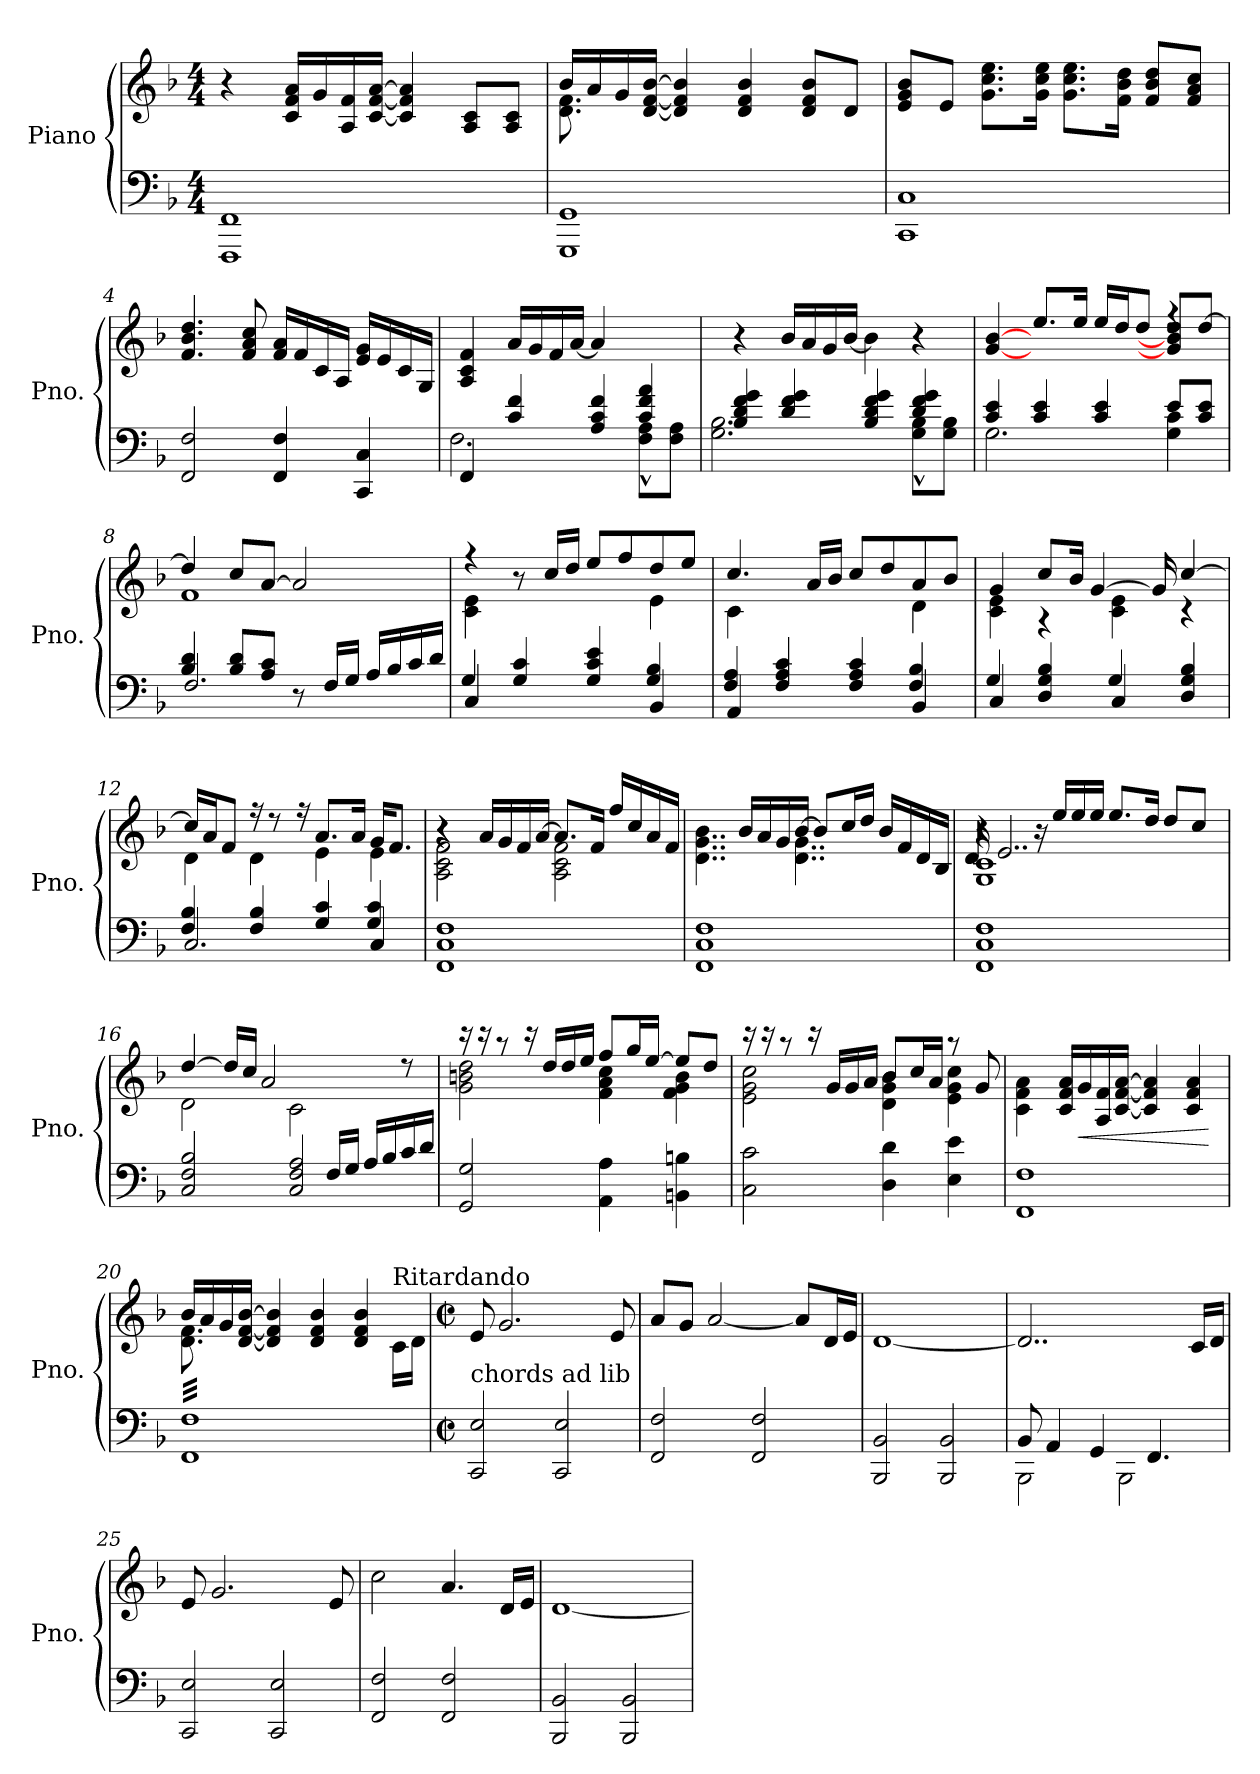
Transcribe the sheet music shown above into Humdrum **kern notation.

**kern	**kern	**dynam
*part1	*part1	*part1
*staff2	*staff1	*staff1/2
*I"Piano	*	*
*I'Pno.	*	*
*clefF4	*clefG2	*
*k[b-]	*k[b-]	*
*M4/4	*M4/4	*
*MM66	*MM66	*
=1	=1	=1
1FFF 1FF	4r	.
.	16c/ 16f/ 16a/LL	.
.	16g/	.
.	16A/ 16f/	.
.	[16c/ [16f/ [16a/JJ	.
.	4c/] 4f/] 4a/]	.
.	8A/ 8c/L	.
.	8A/ 8c/J	.
=2	=2	=2
*	*^	*
1GGG 1GG	16b-/LL	8.d\ 8.f\	.
.	16a/	.	.
.	16g/	.	.
.	[16d/ [16f/ [16b-/JJ	16ryy	.
.	4d/] 4f/] 4b-/]	4ryy	.
.	4d/ 4f/ 4b-/	2ryy	.
.	8d/ 8f/ 8b-/L	.	.
.	8d/J	.	.
*	*v	*v	*
=3	=3	=3
1CC 1C	8e/ 8g/ 8b-/L	.
.	8e/J	.
.	8.g\ 8.cc\ 8.ee\L	.
.	16g\ 16cc\ 16ee\Jk	.
.	8.g\ 8.cc\ 8.ee\L	.
.	16f\ 16b-\ 16dd\Jk	.
.	8f/ 8b-/ 8dd/L	.
.	8f/ 8a/ 8cc/J	.
=4	=4	=4
2FF/ 2F/	4.f/ 4.b-/ 4.dd/	.
.	8f/ 8a/ 8cc/	.
4FF/ 4F/	16f/ 16a/LL	.
.	16f/	.
.	16c/	.
.	16A/JJ	.
4CC/ 4C/	16e/ 16g/LL	.
.	16e/	.
.	16c/	.
.	16G/JJ	.
!!LO:LB:g=z
=5	=5	=5
*^	*^	*
*	*^	*	*	*
4ryy	4FF/	2.F\	4A/ 4c/ 4f/	4ryy	.
4ryy	4c/ 4f/	.	16a/LL	4ryy	.
.	.	.	16g/	.	.
.	.	.	16f/	.	.
.	.	.	[16a/JJ	.	.
2ryy	4A/ 4c/ 4f/	.	4a/]	2ryy	.
.	4c/^^ 4f/^^ 4a/^^	8F\ 8A\L	4ryy	.	.
.	.	8F\ 8A\J	.	.	.
*	*	*	*v	*v	*
=6	=6	=6	=6	=6
1ryy	4B-/ 4d/ 4f/ 4g/	2.G\ 2.B-\	4r	.
.	4d/ 4f/ 4g/	.	16b-/LL	.
.	.	.	16a/	.
.	.	.	16g/	.
.	.	.	[16b-/JJ	.
.	4B-/ 4d/ 4f/ 4g/	.	4b-\]	.
.	4d/^^ 4f/^^ 4g/^^	8G\ 8B-\L	4r	.
.	.	8G\ 8B-\J	.	.
=7	=7	=7	=7	=7
*	*	*	*^	*
1rCCyy	4c/ 4e/	2.G\	[4g/ [4b-/	4ryy	.
.	4c/ 4e/	.	8.ee/L	4ryy	.
.	.	.	16ee/Jk	.	.
.	4c/ 4e/	.	16ee/LL	4ryy	.
.	.	.	16dd/J	.	.
.	.	.	8dd/J	.	.
.	8e/L	4G\ 4c\	8g/] 8b-/] 8dd/L	4rff	.
.	8c/ 8e/J	.	[8dd/J	.	.
=8	=8	=8	=8	=8	=8
4B-/ 4d/	2.F/	1ryy	4dd/]	1f	.
8B-/ 8d/L	.	.	8cc/L	.	.
8A/ 8c/J	.	.	[8a/J	.	.
8r	.	.	2a/]	.	.
16F/LL	.	.	.	.	.
16G/JJ	.	.	.	.	.
16A/LL	4ryy	.	.	.	.
16B-/	.	.	.	.	.
16c/	.	.	.	.	.
16d/JJ	.	.	.	.	.
*	*v	*v	*	*	*
!!LO:LB:g=z	!!
=9	=9	=9	=9	=9
4C/	4G/	4r	4c\ 4e\	.
2rEEyy	4G/ 4c/	8r	4ryy	.
.	.	16cc/LL	.	.
.	.	16dd/JJ	.	.
.	4G/ 4c/ 4e/	8ee/L	4ryy	.
.	.	8ff/	.	.
4BB-/	4G/ 4B-/	8dd/	4e\	.
.	.	8ee/J	.	.
=10	=10	=10	=10	=10
4AA/	4F/ 4A/	4.cc/	4c\	.
2ryy	4F/ 4A/ 4c/	.	4ryy	.
.	.	16a/LL	.	.
.	.	16b-/JJ	.	.
.	4F/ 4A/ 4c/	8cc/L	4ryy	.
.	.	8dd/	.	.
4BB-/	4F/ 4B-/	8a/	4d\	.
.	.	8b-/J	.	.
=11	=11	=11	=11	=11
*	*^	*	*	*
4C/	2ryy	4G/	4g/	4c\ 4e\	.
4ryy	.	4D/ 4G/ 4B-/	8cc/L	4r	.
.	.	.	16b-/Jk	.	.
.	.	.	[4g/	.	.
4C/	4ryy	4G/	.	4c\ 4e\	.
.	.	.	16g/]	.	.
4ryy	4ryy	4D/ 4G/ 4B-/	[4cc/	4r	.
*	*v	*v	*	*	*
=12	=12	=12	=12	=12
2.C/	4F/ 4B-/	16cc/LL]	4d\	.
.	.	16a/J	.	.
.	.	8f/J	.	.
.	4F/ 4B-/	16r	4d\	.
.	.	8r	.	.
.	.	16r	.	.
.	4G/ 4c/	8.a/L	4e\	.
.	.	16a/Jk	.	.
4C/	4G/ 4c/	16g/KL	4e\	.
.	.	8.f/J	.	.
!!LO:LB:g=z
=13	=13	=13	=13	=13
*	*^	*^	*^	*
1FF 1C	4rFyy	1F	4r	2A\ 2c\ 2f\	4r	4ryy	.
.	4ryy	.	16a/LL	.	4ryy	4ryy	.
.	.	.	16g/	.	.	.	.
.	.	.	16f/	.	.	.	.
.	.	.	[16a/JJ	.	.	.	.
.	4ryy	.	8.a/L]	2A\ 2c\ 2f\	2ryy	2ryy	.
.	.	.	16f/Jk	.	.	.	.
.	4ryy	.	16ff/LL	.	.	.	.
.	.	.	16cc/	.	.	.	.
.	.	.	16a/	.	.	.	.
.	.	.	16f/JJ	.	.	.	.
*	*v	*v	*	*	*	*	*
*	*	*	*v	*v	*v	*
=14	=14	=14	=14	=14
1FF 1C	1F	4ryy	4..d\ 4..g\ 4..b-\	.
.	.	16b-/LL	.	.
.	.	16a/	.	.
.	.	16g/	.	.
.	.	[16b-/JJ	4..d\ 4..g\	.
.	.	8b-/L]	.	.
.	.	16cc/L	.	.
.	.	16dd/JJ	.	.
.	.	16b-/LL	.	.
.	.	16f/	.	.
.	.	16d/	8ryy	.
.	.	16B-/JJ	.	.
*v	*v	*	*	*
=15	=15	=15	=15
*	*	*^	*
1FF 1C 1F	4r	1G 1c	16d/	.
.	.	.	2..e/	.
.	16r	.	.	.
.	16ee/LL	.	.	.
.	16ee/	.	.	.
.	16ee/JJ	.	.	.
.	8.ee/L	.	.	.
.	16dd/Jk	.	.	.
.	8dd/L	.	.	.
.	8cc/J	.	.	.
.	.	.	16ryy	.
*	*	*v	*v	*
!!LO:LB:g=z
=16	=16	=16	=16
*^	*	*	*
2C/ 2F/ 2B-/	2ryy	[4dd/	2d\	.
.	.	16dd/LL]	.	.
.	.	16cc/JJ	.	.
.	.	2a/	.	.
2C/ 2F/ 2A/	16ryy	.	2c\	.
.	16ryy	.	.	.
.	16F/LL	.	.	.
.	16G/JJ	.	.	.
.	16A/LL	.	.	.
.	16B-/	.	.	.
.	16c/	8r	.	.
.	16d/JJ	.	.	.
*v	*v	*	*	*
=17	=17	=17	=17
2GG/ 2G/	16r	2g\ 2bn\ 2dd\	.
.	16r	.	.
.	8r	.	.
.	16r	.	.
.	16dd/LL	.	.
.	16dd/	.	.
.	16ee/JJ	.	.
4AA\ 4A\	8ff/L	4f\ 4a\ 4cc\	.
.	16gg/L	.	.
.	[16ee/JJ	.	.
4BBn\ 4Bn\	8ee/L]	4f\ 4g\ 4b\	.
.	8dd/J	.	.
=18	=18	=18	=18
2C\ 2c\	16r	2e\ 2g\ 2cc\	.
.	16r	.	.
.	8r	.	.
.	16r	.	.
.	16g/LL	.	.
.	16g/	.	.
.	16a/JJ	.	.
4D\ 4d\	8b-/L	4d\ 4g\ 4b-\	.
.	16cc/L	.	.
.	16a/JJ	.	.
4E\ 4e\	8r	4e\ 4g\ 4cc\	.
.	8g/	.	.
!!LO:PB:g=z	!!
=19	=19	=19	=19
1FF 1F	4ryy	4c\ 4f\ 4a\	.
.	16c/ 16f/ 16a/LL	4ryy	.
!	!	!	!LO:HP:b
.	16g/	.	<
.	16A/ 16f/	.	.
.	[16c/ [16f/ [16a/JJ	.	.
.	4c/] 4f/] 4a/]	2ryy	.
.	4c/ 4f/ 4a/	.	.
*	*v	*v	*
.	.	[
=20	=20	=20
*	*^	*
*tremolo	*	*	*
32FF 32FLLL	16b-/LL	8.d\ 8.f\	.
32FF 32F	.	.	.
32FF 32F	16a/	.	.
32FF 32F	.	.	.
32FF 32F	16g/	.	.
32FF 32F	.	.	.
32FF 32F	[16d/ [16f/ [16b-/JJ	16ryy	.
32FF 32F	.	.	.
32FF 32F	4d/] 4f/] 4b-/]	4ryy	.
32FF 32F	.	.	.
32FF 32F	.	.	.
32FF 32F	.	.	.
32FF 32F	.	.	.
32FF 32F	.	.	.
32FF 32F	.	.	.
32FF 32F	.	.	.
32FF 32F	4d/ 4f/ 4b-/	4ryy	.
32FF 32F	.	.	.
32FF 32F	.	.	.
32FF 32F	.	.	.
32FF 32F	.	.	.
32FF 32F	.	.	.
32FF 32F	.	.	.
32FF 32F	.	.	.
32FF 32F	4d/ 4f/ 4b-/	16ryy	.
32FF 32F	.	.	.
32FF 32F	.	16ryy	.
32FF 32F	.	.	.
!	!	!LO:TX:a:t=Ritardando	!
32FF 32F	.	16c\LL	.
32FF 32F	.	.	.
32FF 32F	.	16d\JJ	.
32FF 32FJJJ	.	.	.
*Xtremolo	*	*	*
*	*v	*v	*
=21	=21	=21
*M2/2	*M2/2	*
*met(c|)	*met(c|)	*
*	*MM130	*
*	*^	*
!LO:TX:a:t=chords ad lib	!	!	!
*	*v	*v	*
2CC/ 2E/	8e/	.
.	2.g/	.
2CC/ 2E/	.	.
.	8e/	.
=22	=22	=22
2FF/ 2F/	8a/L	.
.	8g/J	.
.	[2a/	.
2FF/ 2F/	.	.
.	8a/L]	.
.	16d/L	.
.	16e/JJ	.
=23	=23	=23
2BBB-/ 2BB-/	[1d	.
2BBB-/ 2BB-/	.	.
=24	=24	=24
*^	*	*
8BB-/	2BBB-\	2..d/]	.
4AA/	.	.	.
4GG/	.	.	.
.	2BBB-\	.	.
4.FF/	.	.	.
.	.	16c/LL	.
.	.	16d/JJ	.
*v	*v	*	*
!!LO:LB:g=z
=25	=25	=25
2CC/ 2E/	8e/	.
.	2.g/	.
2CC/ 2E/	.	.
.	8e/	.
=26	=26	=26
2FF/ 2F/	2cc\	.
2FF/ 2F/	4.a/	.
.	16d/LL	.
.	16e/JJ	.
=27	=27	=27
2BBB-/ 2BB-/	[1d	.
2BBB-/ 2BB-/	.	.
=	=	=
*-	*-	*-
